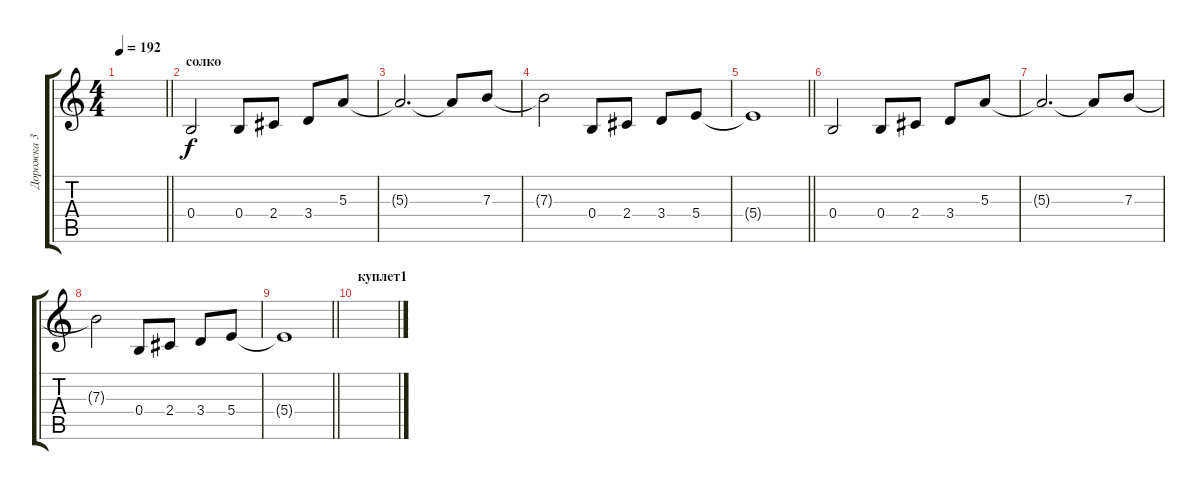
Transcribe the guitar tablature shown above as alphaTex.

\track ("Дорожка 3" "Дорожка 3") {instrument overdrivenguitar}
\staff {score tabs}
\tuning (Db4 Ab3 E3 B2 Gb2 B1) {hide}
\ts (4 4)
\tempo 192
\clef g2
\barLineRight lightlight
\ks c
|
\section ("" "солко")
0.4.2 0.4.8 2.4.8 3.4.8 5.3.8 |
5.3{t}.2{d} 5.3{t}.8 7.3.8 |
7.3{t}.2 0.4.8 2.4.8 3.4.8 5.4.8 |
\barLineRight lightlight
5.4{t}.1 |
0.4.2 0.4.8 2.4.8 3.4.8 5.3.8 |
5.3{t}.2{d} 5.3{t}.8 7.3.8 |
7.3{t}.2 0.4.8 2.4.8 3.4.8 5.4.8 |
\barLineRight lightlight
5.4{t}.1 |
\section ("" "куплет1")
